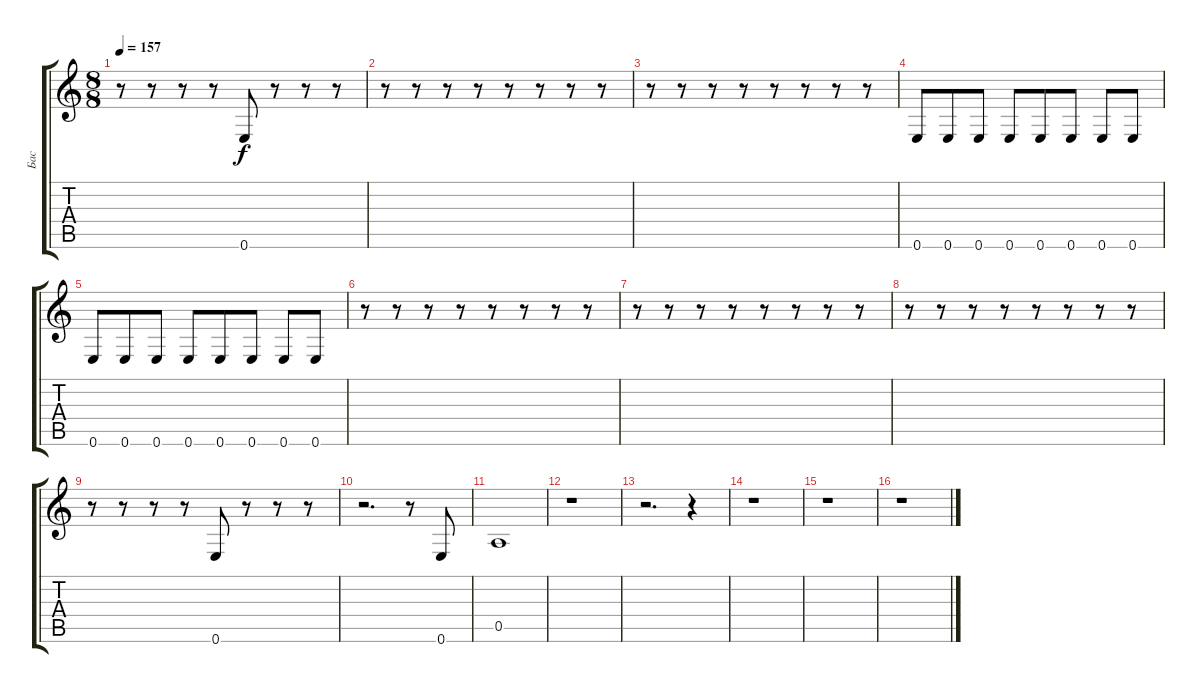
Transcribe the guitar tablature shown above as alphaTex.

\track ("Бас" "Бас") {instrument fretlessbass}
\staff {score tabs}
\tuning (E4 B3 G3 D3 A2 E2) {hide}
\ts (8 8)
\tempo 157
\clef g2
\ks c
r.8{dy f} r.8 r.8 r.8 0.6.8 r.8 r.8 r.8 |
r.8 r.8 r.8 r.8 r.8 r.8 r.8 r.8 |
r.8 r.8 r.8 r.8 r.8 r.8 r.8 r.8 |
0.6.8 0.6.8 0.6.8 0.6.8 0.6.8 0.6.8 0.6.8 0.6.8 |
0.6.8 0.6.8 0.6.8 0.6.8 0.6.8 0.6.8 0.6.8 0.6.8 |
r.8 r.8 r.8 r.8 r.8 r.8 r.8 r.8 |
r.8 r.8 r.8 r.8 r.8 r.8 r.8 r.8 |
r.8 r.8 r.8 r.8 r.8 r.8 r.8 r.8 |
r.8 r.8 r.8 r.8 0.6.8 r.8 r.8 r.8 |
r.2{d} r.8 0.6.8 |
0.5.1 |
r.1 |
r.2{d} r.4 |
r.1 |
r.1 |
r.1
